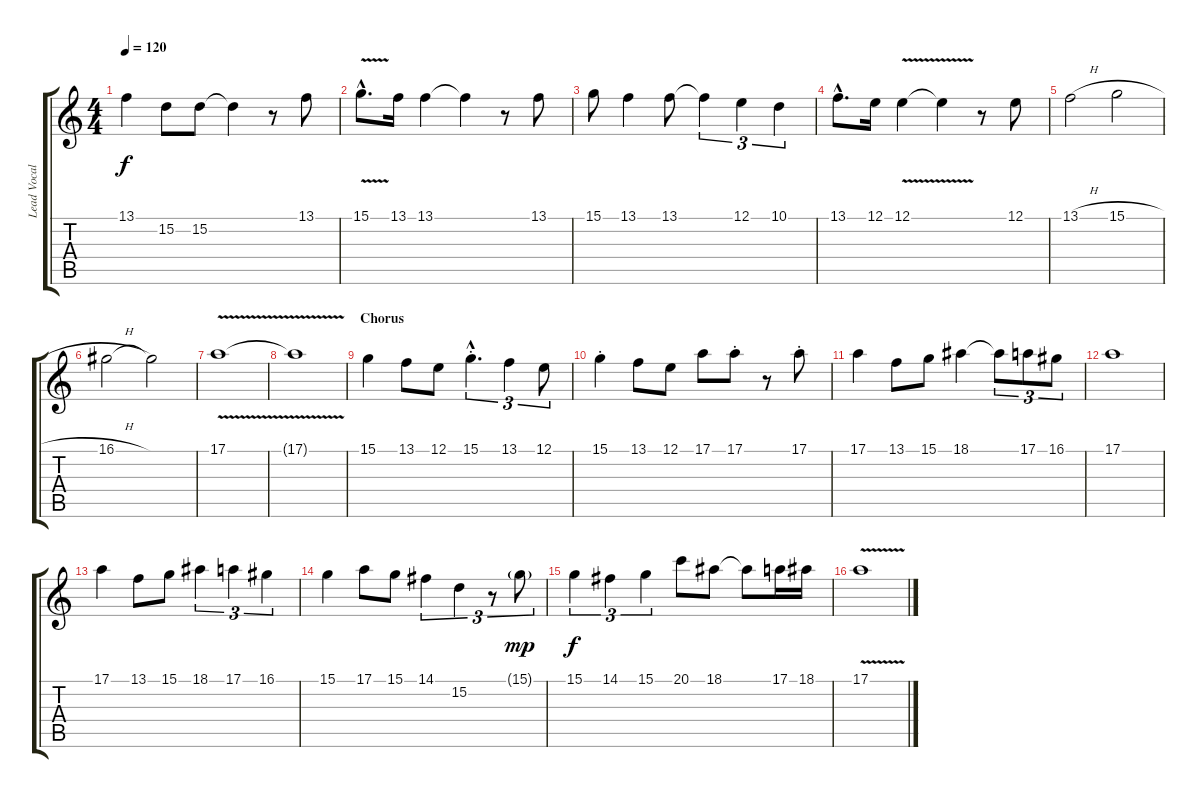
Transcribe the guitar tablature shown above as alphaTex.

\track ("Lead Vocals" "Lead Vocal") {instrument lead6voice}
\staff {score tabs}
\tuning (E4 B3 G3 D3 A2 E2) {hide}
\ts (4 4)
\tempo 120
\clef g2
\ks c
13.1.4{dy f} 15.2.8 15.2.8 15.2{t}.4 r.8 13.1.8 |
15.1{v hac}.8{d} 13.1.16 13.1.4 13.1{t}.4 r.8 13.1.8 |
15.1.8 13.1.4 13.1.8 13.1{t}.4{tu (3 2)} 12.1.4{tu (3 2)} 10.1.4{tu (3 2)} |
13.1{hac}.8{d} 12.1.16 12.1{v}.4 12.1{t}.4 r.8 12.1.8 |
13.1{h}.2 15.1{h}.2 |
16.1{h}.2 16.1{t}.2 |
17.1{v}.1{volume 16} |
17.1{t}.1 |
\section ("" "Chorus")
15.1.4 13.1.8 12.1.8 15.1{hac st}.4{d tu (3 2)} 13.1.4{tu (3 2)} 12.1.8{tu (3 2)} |
15.1{st}.4 13.1.8 12.1.8 17.1.8 17.1{st}.8 r.8 17.1{st}.8 |
17.1.4 13.1.8 15.1.8 18.1.4 18.1{t}.8{tu (3 2)} 17.1.8{tu (3 2)} 16.1.8{tu (3 2)} |
17.1.1 |
17.1.4 13.1.8 15.1.8 18.1.4{tu (3 2)} 17.1.4{tu (3 2)} 16.1.4{tu (3 2)} |
15.1.4 17.1.8 15.1.8 14.1.4{tu (3 2)} 15.2.4{tu (3 2)} r.8{tu (3 2)} 15.1{g}.8{tu (3 2) dy mp} |
15.1.4{tu (3 2) dy f} 14.1.4{tu (3 2)} 15.1.4{tu (3 2)} 20.1.8 18.1.8 18.1{t}.8 17.1.16 18.1.16 |
17.1{v}.1
